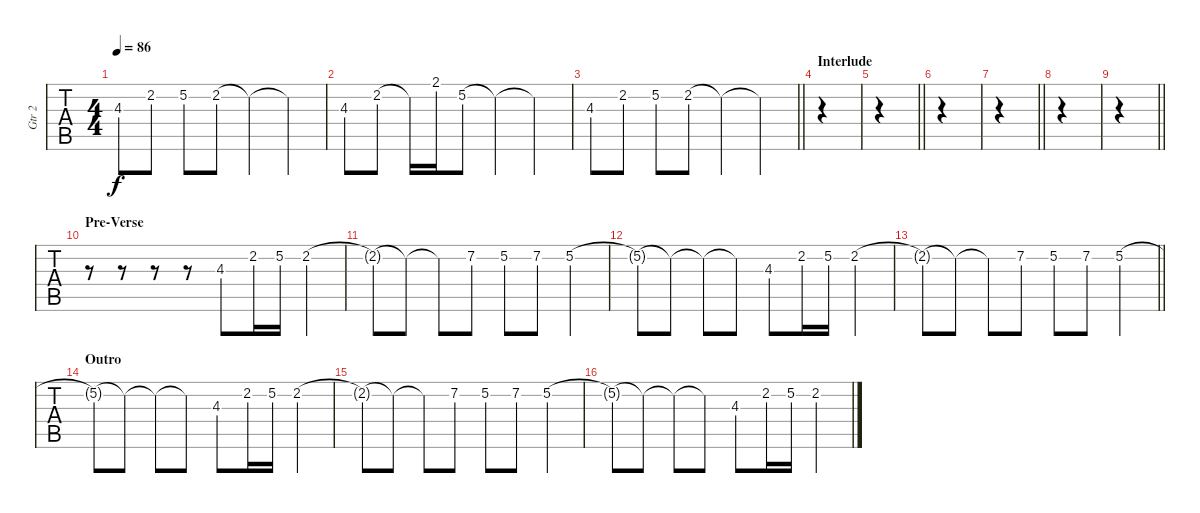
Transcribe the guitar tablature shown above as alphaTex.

\track ("Gtr 2" "Gtr 2") {instrument overdrivenguitar}
\staff {tabs}
\tuning (E4 B3 G3 D3 A2 E2) {hide}
\ts (4 4)
\tempo 86
\clef g2
\ks c
4.3.8{dy f} 2.2.8 5.2.8 2.2.8 2.2{t}.4 2.2{t}.4 |
4.3.8 2.2.8 2.2{t}.16 2.1.16 5.2.8 5.2{t}.4 5.2{t}.4 |
\barLineRight lightlight
4.3.8 2.2.8 5.2.8 2.2.8 2.2{t}.4 2.2{t}.4 |
\section ("" "Interlude")
|
\barLineRight lightlight
|
|
\barLineRight lightlight
|
|
\barLineRight lightlight
|
\section ("" "Pre-Verse")
r.8 r.8 r.8 r.8 4.3.8 2.2.16 5.2.16 2.2.4 |
2.2{t}.8 2.2{t}.8 2.2{t}.8 7.2.8 5.2.8 7.2.8 5.2.4 |
5.2{t}.8 5.2{t}.8 5.2{t}.8 5.2{t}.8 4.3.8 2.2.16 5.2.16 2.2.4 |
\barLineRight lightlight
2.2{t}.8 2.2{t}.8 2.2{t}.8 7.2.8 5.2.8 7.2.8 5.2.4 |
\section ("" "Outro")
5.2{t}.8 5.2{t}.8 5.2{t}.8 5.2{t}.8 4.3.8 2.2.16 5.2.16 2.2.4 |
2.2{t}.8 2.2{t}.8 2.2{t}.8 7.2.8 5.2.8 7.2.8 5.2.4 |
5.2{t}.8 5.2{t}.8 5.2{t}.8 5.2{t}.8 4.3.8 2.2.16 5.2.16 2.2.4
